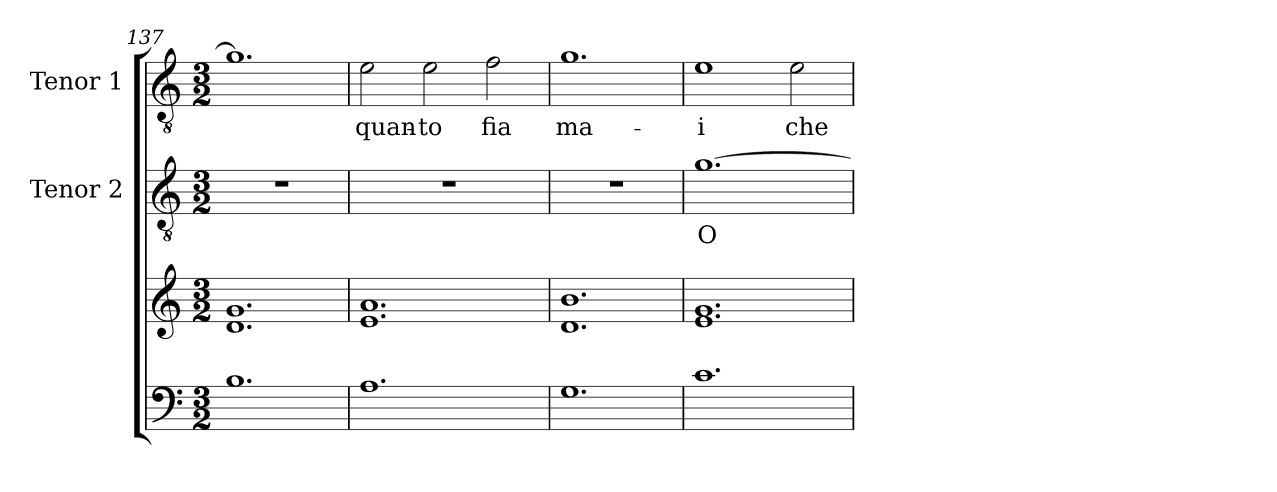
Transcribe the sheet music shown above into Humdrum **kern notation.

**kern	**kern	**kern	**text	**kern	**text
*part3	*part3	*part2	*part2	*part1	*part1
*staff4	*staff3	*staff2	*staff2	*staff1	*staff1
*	*	*I"Tenor 2	*	*I"Tenor 1	*
*	*	*I'T 2	*	*I'T 1	*
*clefF4	*clefG2	*clefGv2	*	*clefGv2	*
*k[]	*k[]	*k[]	*	*k[]	*
*C:	*C:	*C:	*	*C:	*
*M3/2	*M3/2	*M3/2	*	*M3/2	*
=137	=137	=137	=137	=137	=137
1.B	1.d 1.g	1.r	.	1.g]	.
=138	=138	=138	=138	=138	=138
1.A	1.e 1.a	1.r	.	2e\	quan-
.	.	.	.	2e\	-to
.	.	.	.	2f\	fia
=139	=139	=139	=139	=139	=139
1.G	1.d 1.b	1.r	.	1.g	ma-
=140	=140	=140	=140	=140	=140
1.c	1.e 1.g	[1.g	O	1e	-i
.	.	.	.	2e\	che
=	=	=	=	=	=
*-	*-	*-	*-	*-	*-
